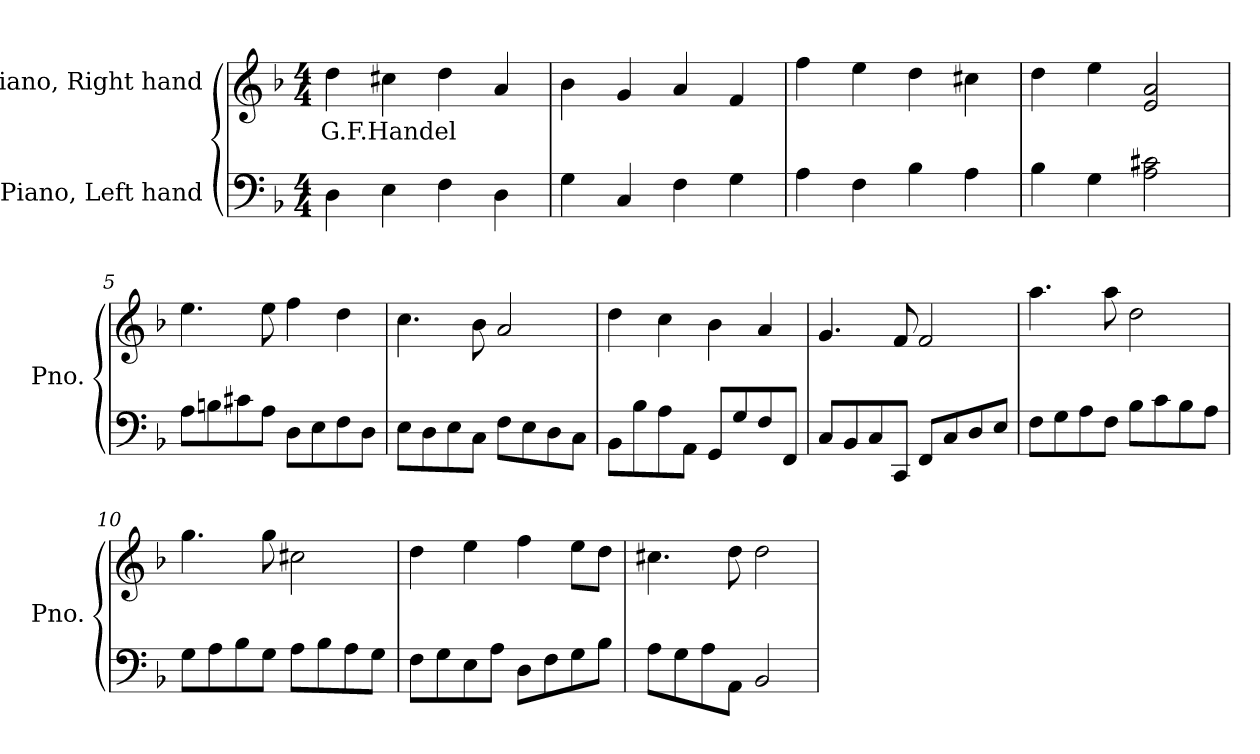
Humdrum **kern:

**kern	**kern	**text
*part2	*part1	*part1
*staff2	*staff1	*staff1
*I"Piano, Left hand	*I"Piano, Right hand	*
*I'Pno.	*I'Pno.	*
*clefF4	*clefG2	*
*k[b-]	*k[b-]	*
*M4/4	*M4/4	*
*MM120	*MM120	*
=1	=1	=1
!	!	!LO:LY:b
4D\	4dd\	G.F.Handel
4E\	4cc#X\	.
4F\	4dd\	.
4D\	4a/	.
=2	=2	=2
4G\	4b-\	.
4C/	4g/	.
4F\	4a/	.
4G\	4f/	.
=3	=3	=3
4A\	4ff\	.
4F\	4ee\	.
4B-\	4dd\	.
4A\	4cc#X\	.
=4	=4	=4
4B-\	4dd\	.
4G\	4ee\	.
2A\ 2c#X\	2e/ 2a/	.
=5	=5	=5
8A\L	4.ee\	.
8Bn\	.	.
8c#X\	.	.
8A\J	8ee\	.
8D\L	4ff\	.
8E\	.	.
8F\	4dd\	.
8D\J	.	.
!!LO:LB:g=z
=6	=6	=6
8E\L	4.cc\	.
8D\	.	.
8E\	.	.
8C\J	8b-\	.
8F\L	2a/	.
8E\	.	.
8D\	.	.
8C\J	.	.
=7	=7	=7
8BB-\L	4dd\	.
8B-\	.	.
8A\	4cc\	.
8AA\J	.	.
8GG/L	4b-\	.
8G/	.	.
8F/	4a/	.
8FF/J	.	.
=8	=8	=8
8C/L	4.g/	.
8BB-/	.	.
8C/	.	.
8CC/J	8f/	.
8FF/L	2f/	.
8C/	.	.
8D/	.	.
8E/J	.	.
=9	=9	=9
8F\L	4.aa\	.
8G\	.	.
8A\	.	.
8F\J	8aa\	.
8B-\L	2dd\	.
8c\	.	.
8B-\	.	.
8A\J	.	.
=10	=10	=10
8G\L	4.gg\	.
8A\	.	.
8B-\	.	.
8G\J	8gg\	.
8A\L	2cc#X\	.
8B-\	.	.
8A\	.	.
8G\J	.	.
!!LO:LB:g=z
=11	=11	=11
8F\L	4dd\	.
8G\	.	.
8E\	4ee\	.
8A\J	.	.
8D\L	4ff\	.
8F\	.	.
8G\	8ee\L	.
8B-\J	8dd\J	.
=12	=12	=12
8A\L	4.cc#X\	.
8G\	.	.
8A\	.	.
8AA\J	8dd\	.
2BB-/	2dd\	.
=	=	=
*-	*-	*-
